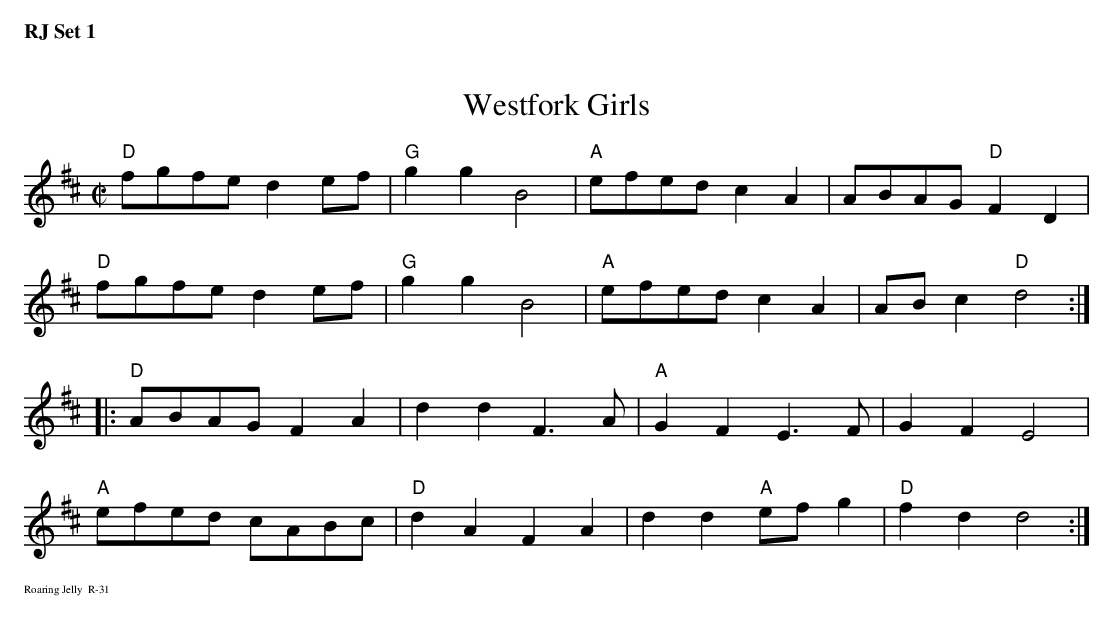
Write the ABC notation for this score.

X:1
T: Westfork Girls
M: C|
K: D
"D"fgfe d2ef| "G"g2g2 B4| "A"efed c2A2| ABAG "D"F2D2|
"D"fgfe d2ef| "G"g2g2 B4| "A"efed c2A2| ABc2 "D"d4 :|
|:\
"D"ABAG F2A2|    d2d2 F3A| "A"G2F2 E3F| G2F2 E4|
"A"efed cABc| "D"d2A2 F2A2| d2d2 "A"efg2| "D"f2d2 d4 :|
